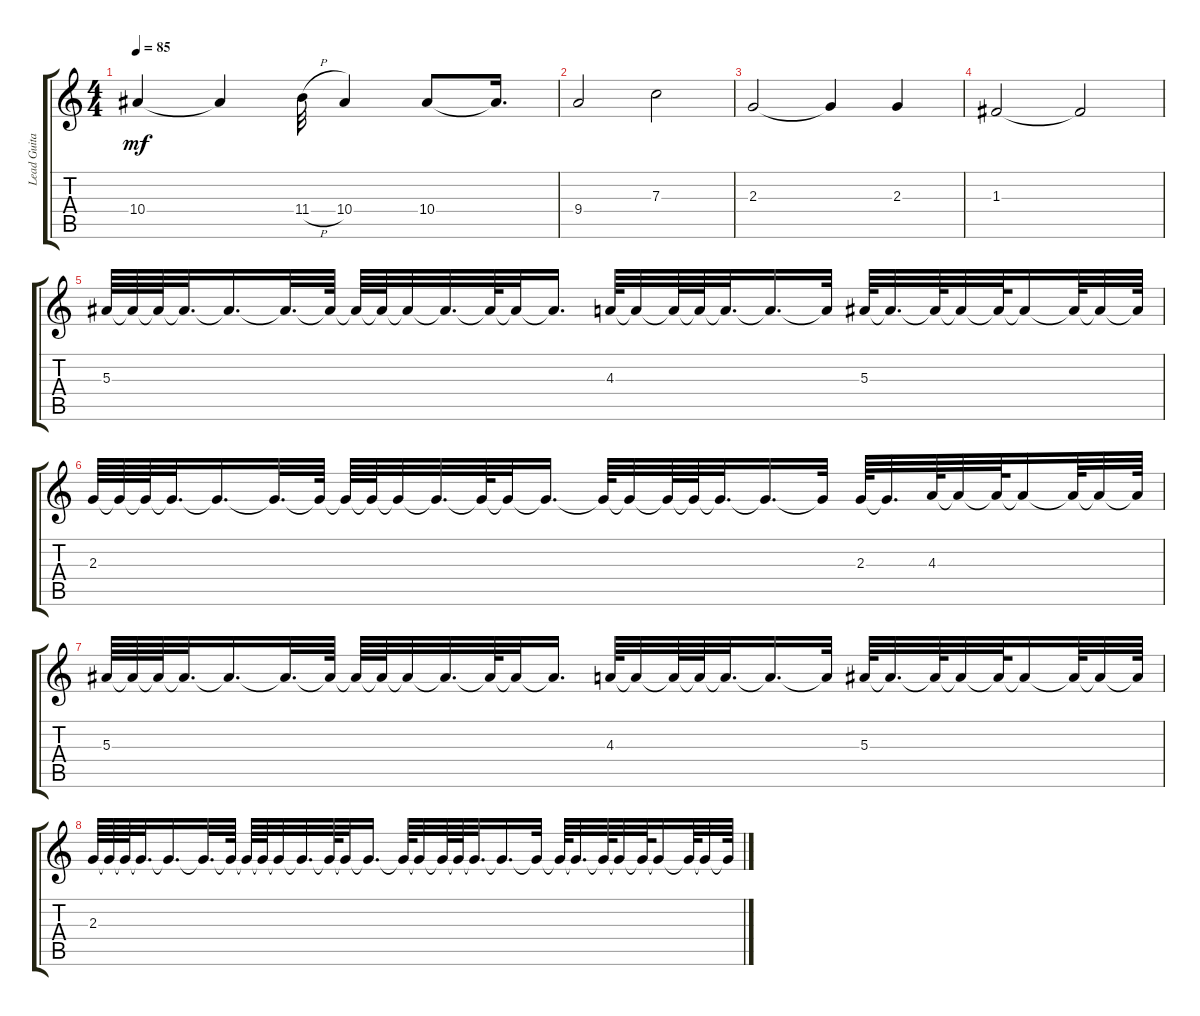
\track ("Lead Guitar" "Lead Guita") {instrument distortionguitar}
\staff {score tabs}
\tuning (D4 A3 F3 C3 G2 C2) {hide}
\ts (4 4)
\tempo 85
\clef g2
\ks c
10.4.4{dy mf} 10.4{t}.4 11.4{h}.32 10.4.4 10.4.8 10.4{t}.16{d} |
9.4.2 7.3.2 |
2.3.2 2.3{t}.4 2.3.4 |
1.3.2 1.3{t}.2 |
5.3.64 5.3{t}.64 5.3{t}.64 5.3{t}.32{d} 5.3{t}.16{d} 5.3{t}.32{d} 5.3{t}.64 5.3{t}.64 5.3{t}.64 5.3{t}.32 5.3{t}.32{d} 5.3{t}.64 5.3{t}.32 5.3{t}.16{d} 4.3.64 4.3{t}.32 4.3{t}.64 4.3{t}.64 4.3{t}.32{d} 4.3{t}.16{d} 4.3{t}.32 5.3.64 5.3{t}.32{d} 5.3{t}.64 5.3{t}.32 5.3{t}.64 5.3{t}.16 5.3{t}.64 5.3{t}.32 5.3{t}.64 |
2.3.64 2.3{t}.64 2.3{t}.64 2.3{t}.32{d} 2.3{t}.16{d} 2.3{t}.32{d} 2.3{t}.64 2.3{t}.64 2.3{t}.64 2.3{t}.32 2.3{t}.32{d} 2.3{t}.64 2.3{t}.32 2.3{t}.16{d} 2.3{t}.64 2.3{t}.32 2.3{t}.64 2.3{t}.64 2.3{t}.32{d} 2.3{t}.16{d} 2.3{t}.32 2.3.64 2.3{t}.32{d} 4.3.64 4.3{t}.32 4.3{t}.64 4.3{t}.16 4.3{t}.64 4.3{t}.32 4.3{t}.64 |
5.3.64 5.3{t}.64 5.3{t}.64 5.3{t}.32{d} 5.3{t}.16{d} 5.3{t}.32{d} 5.3{t}.64 5.3{t}.64 5.3{t}.64 5.3{t}.32 5.3{t}.32{d} 5.3{t}.64 5.3{t}.32 5.3{t}.16{d} 4.3.64 4.3{t}.32 4.3{t}.64 4.3{t}.64 4.3{t}.32{d} 4.3{t}.16{d} 4.3{t}.32 5.3.64 5.3{t}.32{d} 5.3{t}.64 5.3{t}.32 5.3{t}.64 5.3{t}.16 5.3{t}.64 5.3{t}.32 5.3{t}.64 |
2.3.64 2.3{t}.64 2.3{t}.64 2.3{t}.32{d} 2.3{t}.16{d} 2.3{t}.32{d} 2.3{t}.64 2.3{t}.64 2.3{t}.64 2.3{t}.32 2.3{t}.32{d} 2.3{t}.64 2.3{t}.32 2.3{t}.16{d} 2.3{t}.64 2.3{t}.32 2.3{t}.64 2.3{t}.64 2.3{t}.32{d} 2.3{t}.16{d} 2.3{t}.32 2.3{t}.64 2.3{t}.32{d} 2.3{t}.64 2.3{t}.32 2.3{t}.64 2.3{t}.16 2.3{t}.64 2.3{t}.32 2.3{t}.64
